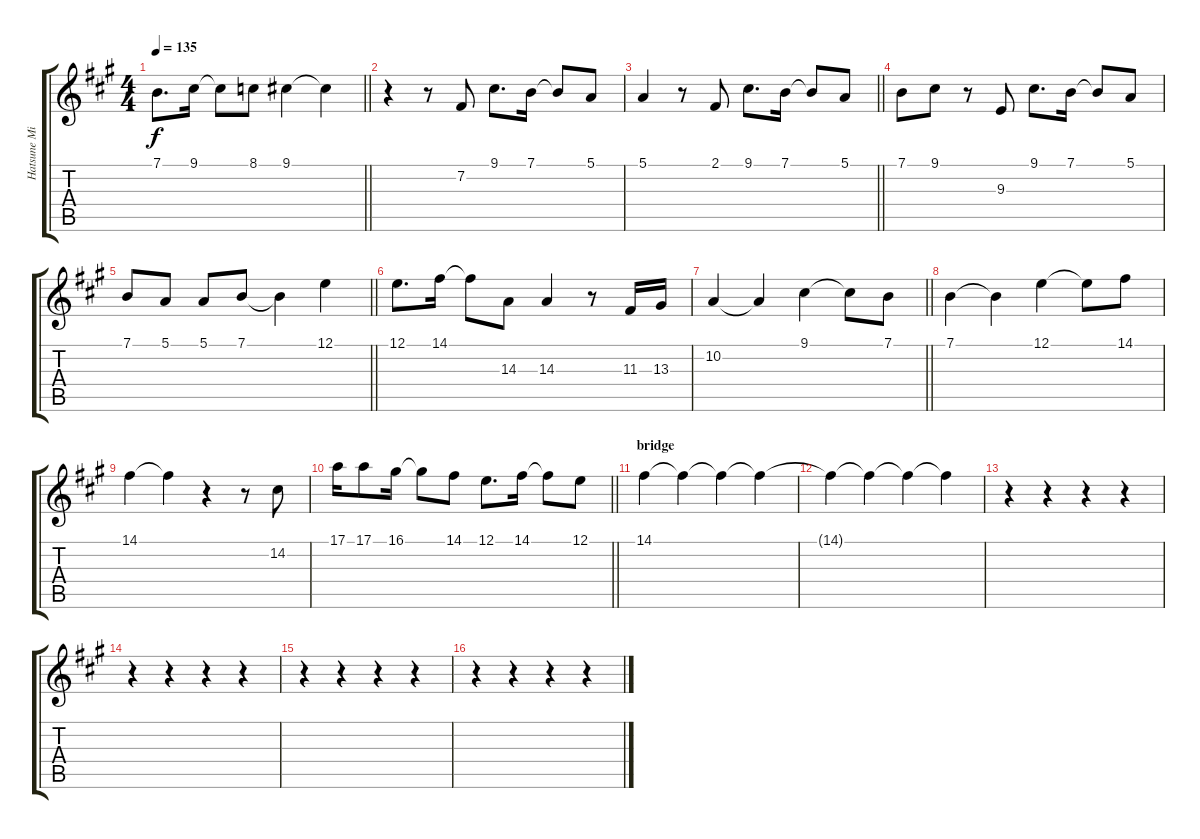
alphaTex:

\track ("Hatsune Miku" "Hatsune Mi") {instrument lead1square}
\staff {score tabs}
\tuning (E4 B3 G3 D3 A2 E2) {hide}
\ts (4 4)
\tempo 135
\clef g2
\barLineRight lightlight
\ks a
7.1.8{d dy f} 9.1.16 9.1{t}.8 8.1.8 9.1.4 9.1{t}.4 |
r.4 r.8 7.2.8 9.1.8{d} 7.1.16 7.1{t}.8 5.1.8 |
\barLineRight lightlight
5.1.4 r.8 2.1.8 9.1.8{d} 7.1.16 7.1{t}.8 5.1.8 |
7.1.8 9.1.8 r.8 9.3.8 9.1.8{d} 7.1.16 7.1{t}.8 5.1.8 |
\barLineRight lightlight
7.1.8 5.1.8 5.1.8 7.1.8 7.1{t}.4 12.1.4 |
12.1.8{d} 14.1.16 14.1{t}.8 14.3.8 14.3.4 r.8 11.3.16 13.3.16 |
\barLineRight lightlight
10.2.4 10.2{t}.4 9.1.4 9.1{t}.8 7.1.8 |
7.1.4 7.1{t}.4 12.1.4 12.1{t}.8 14.1.8 |
14.1.4 14.1{t}.4 r.4 r.8 14.2.8 |
\barLineRight lightlight
17.1.16 17.1.8 16.1.16 16.1{t}.8 14.1.8 12.1.8{d} 14.1.16 14.1{t}.8 12.1.8 |
\section ("" "bridge")
14.1.4 14.1{t}.4 14.1{t}.4 14.1{t}.4 |
14.1{t}.4 14.1{t}.4 14.1{t}.4 14.1{t}.4 |
r.4 r.4 r.4 r.4 |
r.4 r.4 r.4 r.4 |
r.4 r.4 r.4 r.4 |
r.4 r.4 r.4 r.4
